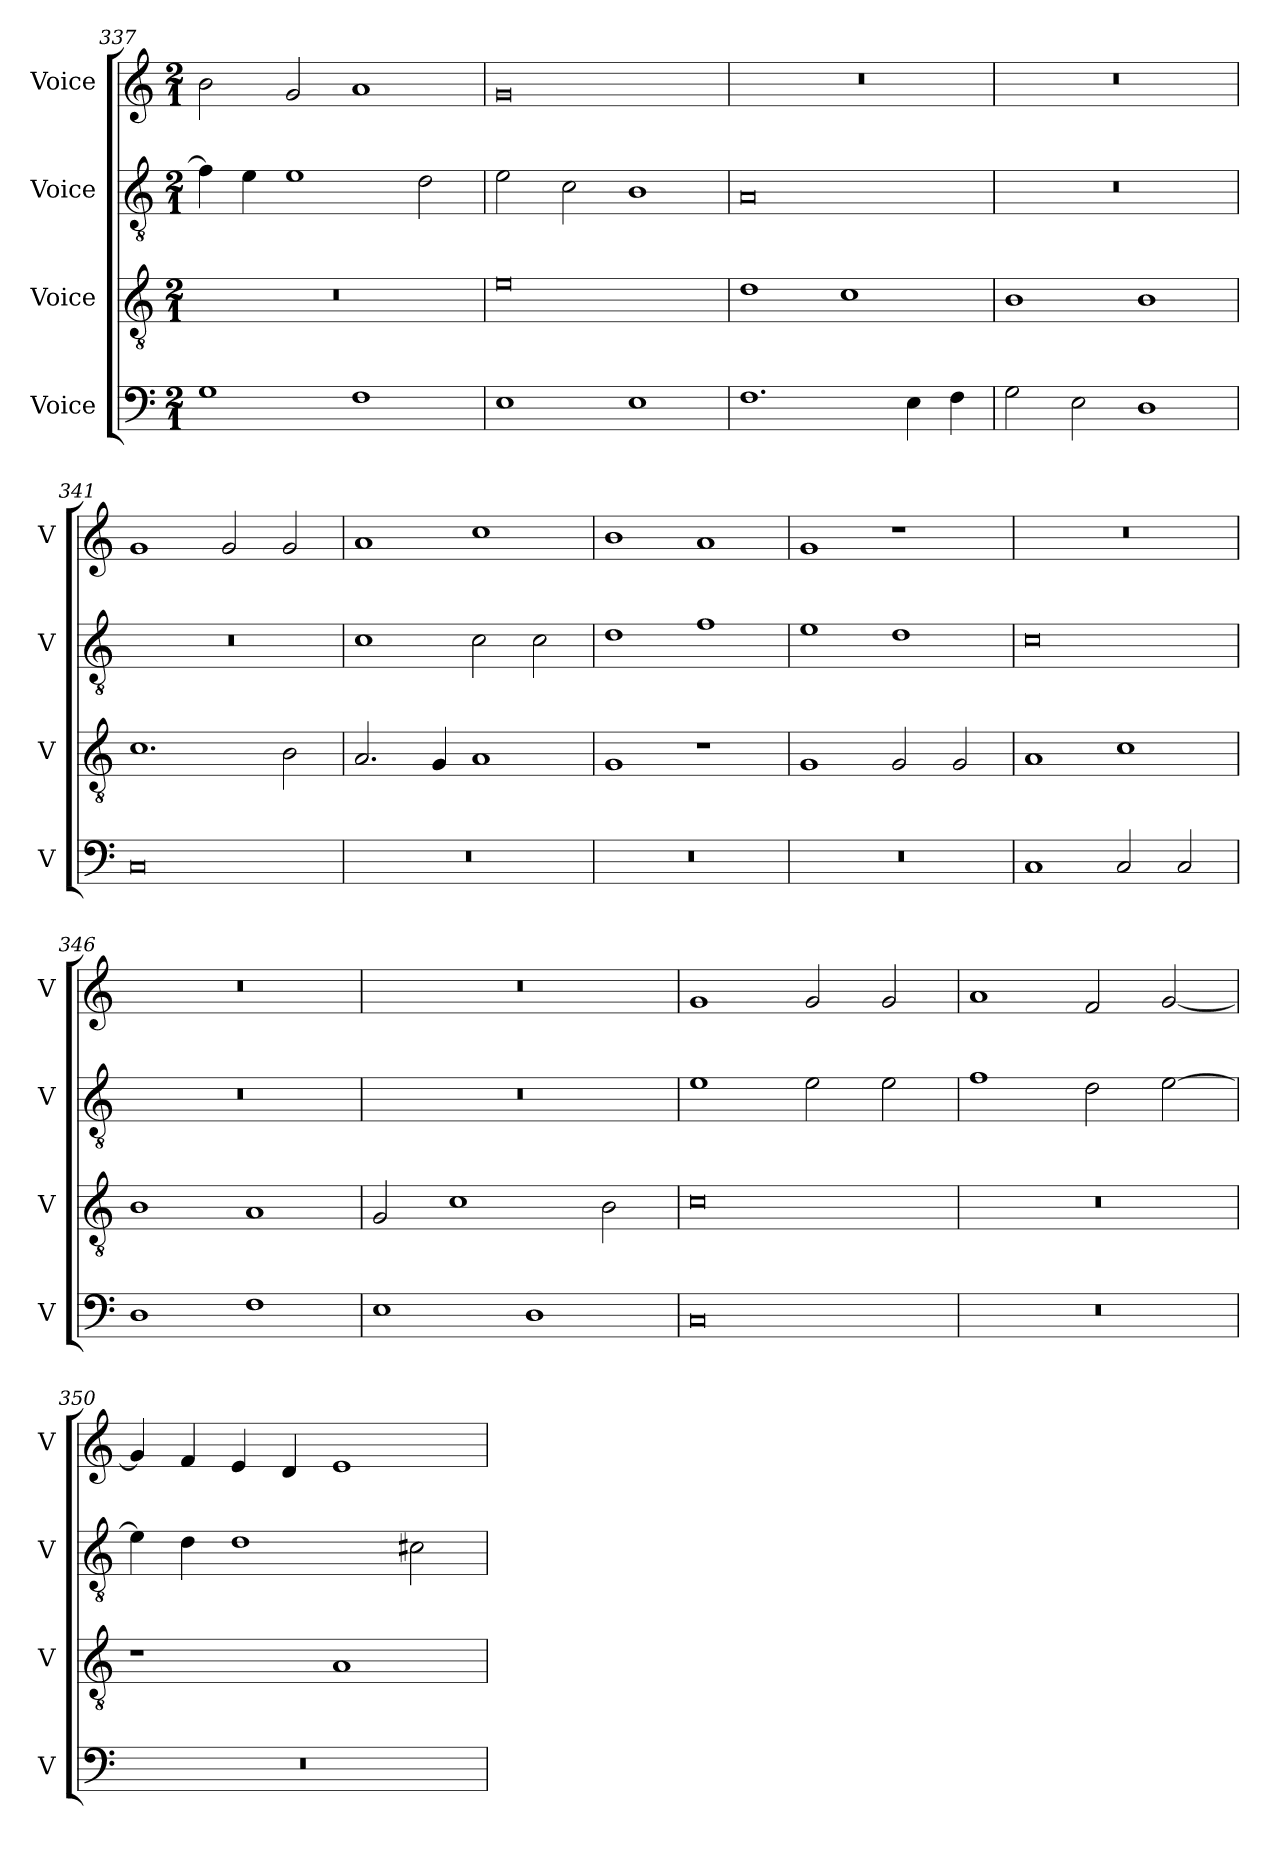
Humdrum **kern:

**kern	**kern	**kern	**kern
*part4	*part3	*part2	*part1
*staff4	*staff3	*staff2	*staff1
*I"Voice	*I"Voice	*I"Voice	*I"Voice
*I'V	*I'V	*I'V	*I'V
*clefF4	*clefGv2	*clefGv2	*clefG2
*k[]	*k[]	*k[]	*k[]
*M2/1	*M2/1	*M2/1	*M2/1
=337	=337	=337	=337
1G	0r	4f\]	2b\
.	.	4e\	.
.	.	1e	2g/
1F	.	.	1a
.	.	2d\	.
=338	=338	=338	=338
1E	0e	2e\	0g
.	.	2c\	.
1E	.	1B	.
!!LO:PB:g=z
=339	=339	=339	=339
1.F	1d	0A	0r
.	1c	.	.
4E\	.	.	.
4F\	.	.	.
=340	=340	=340	=340
2G\	1B	0r	0r
2E\	.	.	.
1D	1B	.	.
=341	=341	=341	=341
0C	1.c	0r	1g
.	.	.	2g/
.	2B\	.	2g/
=342	=342	=342	=342
0r	2.A/	1c	1a
.	4G/	.	.
.	1A	2c\	1cc
.	.	2c\	.
=343	=343	=343	=343
0r	1G	1d	1b
.	1r	1f	1a
=344	=344	=344	=344
0r	1G	1e	1g
.	2G/	1d	1r
.	2G/	.	.
=345	=345	=345	=345
1C	1A	0c	0r
2C/	1c	.	.
2C/	.	.	.
=346	=346	=346	=346
1D	1B	0r	0r
1F	1A	.	.
=347	=347	=347	=347
1E	2G/	0r	0r
.	1c	.	.
1D	.	.	.
.	2B\	.	.
!!LO:LB:g=z
=348	=348	=348	=348
0C	0c	1e	1g
.	.	2e\	2g/
.	.	2e\	2g/
=349	=349	=349	=349
0r	0r	1f	1a
.	.	2d\	2f/
.	.	[2e\	[2g/
=350	=350	=350	=350
0r	1r	4e\]	4g/]
.	.	4d\	4f/
.	.	1d	4e/
.	.	.	4d/
.	1A	.	1e
.	.	2c#X\	.
=	=	=	=
*-	*-	*-	*-
